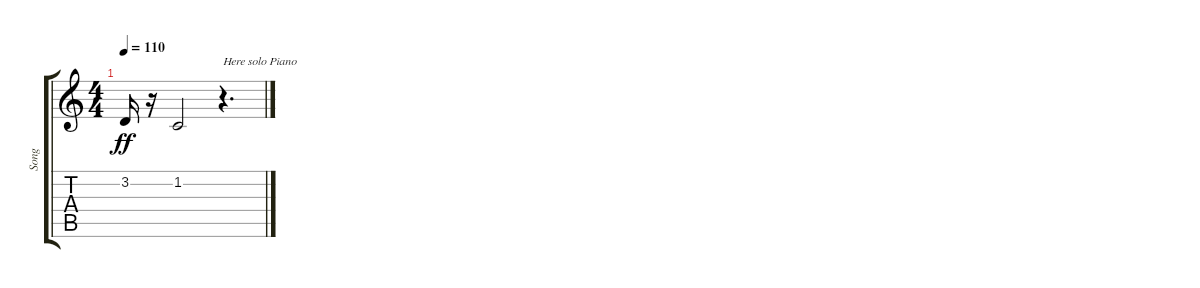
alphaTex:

\track ("Song" "Song") {instrument panflute}
\staff {score tabs}
\tuning (E4 B3 G3 D3 A2 E2) {hide}
\ts (4 4)
\tempo 110
\clef g2
\ks c
3.2.16{dy ff} r.16 1.2.2 r.4{d txt "Here solo Piano"}
